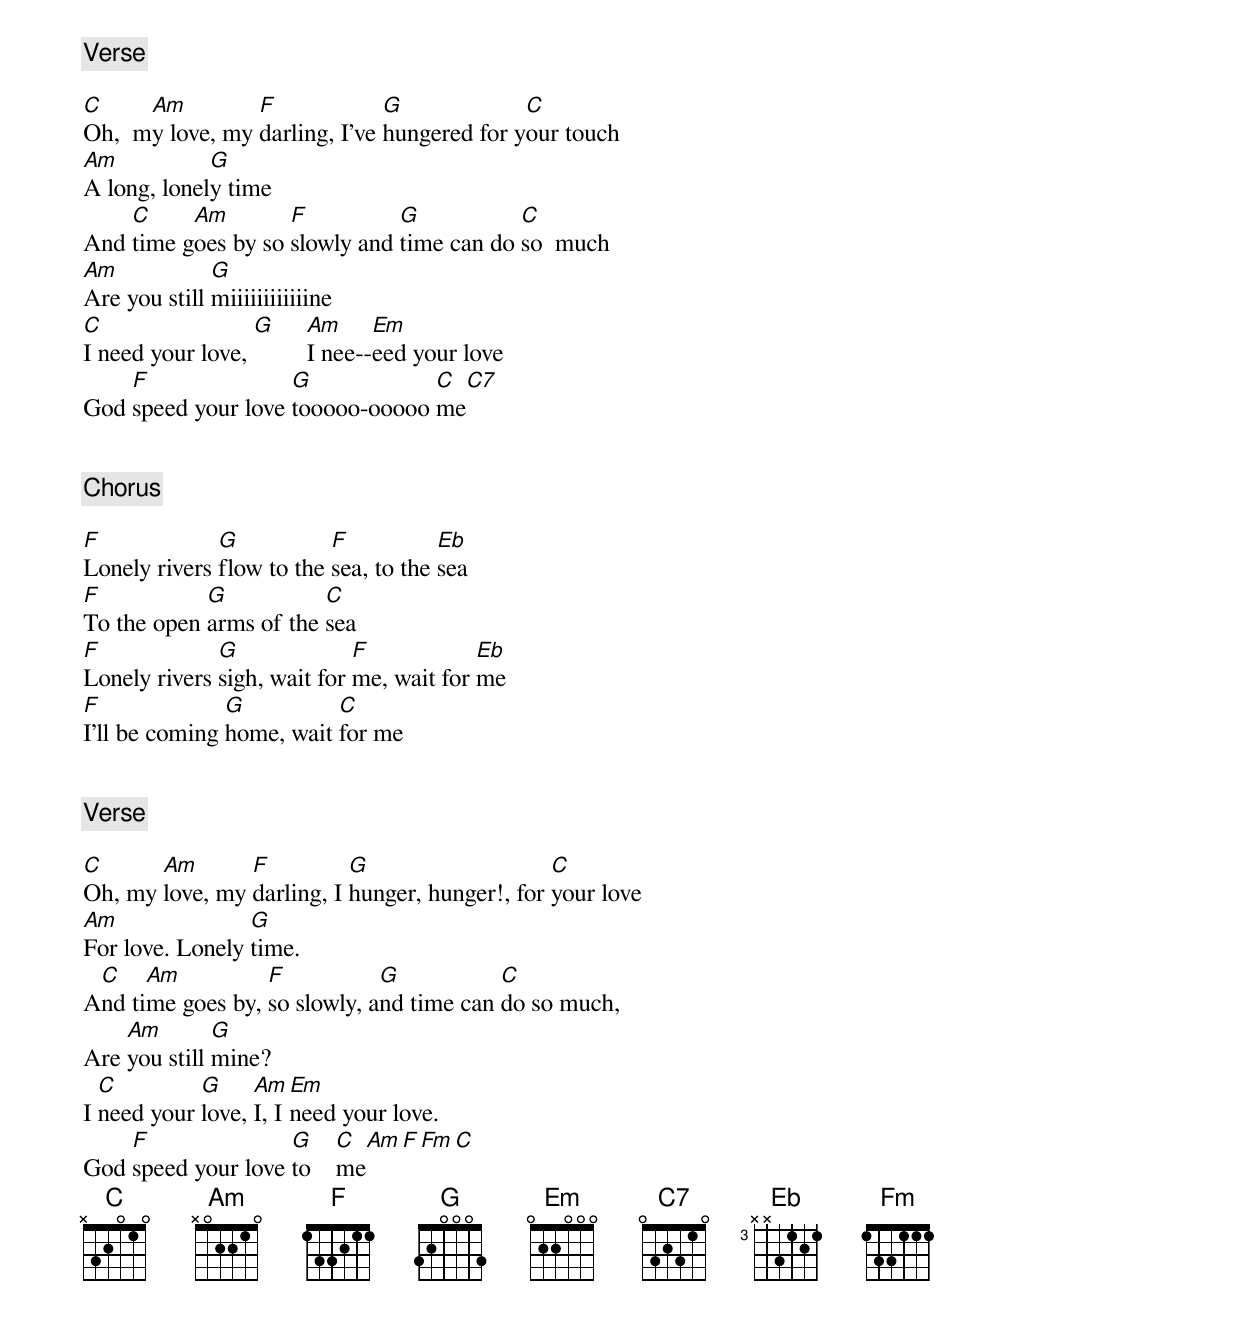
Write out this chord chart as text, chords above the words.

[Verse]

C     Am         F             G             C
Oh,  my love, my darling, I've hungered for your touch
Am           G
A long, lonely time
    C     Am        F          G           C
And time goes by so slowly and time can do so  much
Am            G
Are you still miiiiiiiiiiiine
C                 G    Am     Em
I need your love,      I nee--eed your love
    F               G            C    C7
God speed your love tooooo-ooooo me


[Chorus]

F             G           F           Eb
Lonely rivers flow to the sea, to the sea
F           G           C
To the open arms of the sea
F             G              F            Eb
Lonely rivers sigh, wait for me, wait for me
F              G          C
I'll be coming home, wait for me


[Verse]

C      Am       F          G                    C
Oh, my love, my darling, I hunger, hunger!, for your love
Am               G
For love. Lonely time.
 C    Am          F           G           C
And time goes by, so slowly, and time can do so much,
    Am        G
Are you still mine?
  C         G     Am   Em
I need your love, I, I need your love.
    F               G     C   Am    F  Fm   C
God speed your love to    me
